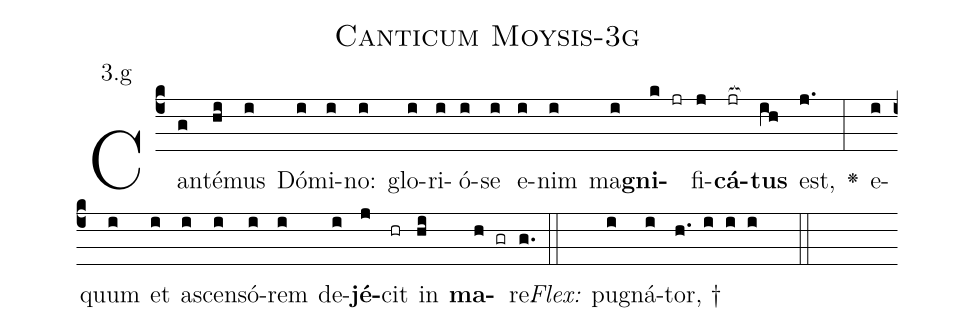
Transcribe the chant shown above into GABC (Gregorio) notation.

name: Canticum Moysis-3g;
annotation: 3.g;
%%
(c4)Can(g)té(hi)mus(i) Dó(i)mi(i)no:(i) glo(i)ri(i)ó(i)se(i) e(i)nim(i) ma(i)<b>gni</b>(k jr)fi(j)<b>cá</b>(jr[ocb:1{])<b>tus</b>(ih[ocb:0}]) est,(j.) <v>\greheightstar</v>(:) e(i)quum(i) et(i) a(i)scen(i)só(i)rem(i) de(i)<b>jé</b>(j)cit(hr) in(hi) <b>ma</b>(h gr)re.(g.) (::)
<i>Flex:</i>()  pu(i)gná(i)tor, †(h. i i i  ::)

%E(i) u(i) o(j) u(hi) a(h) e.(g.) (::)
